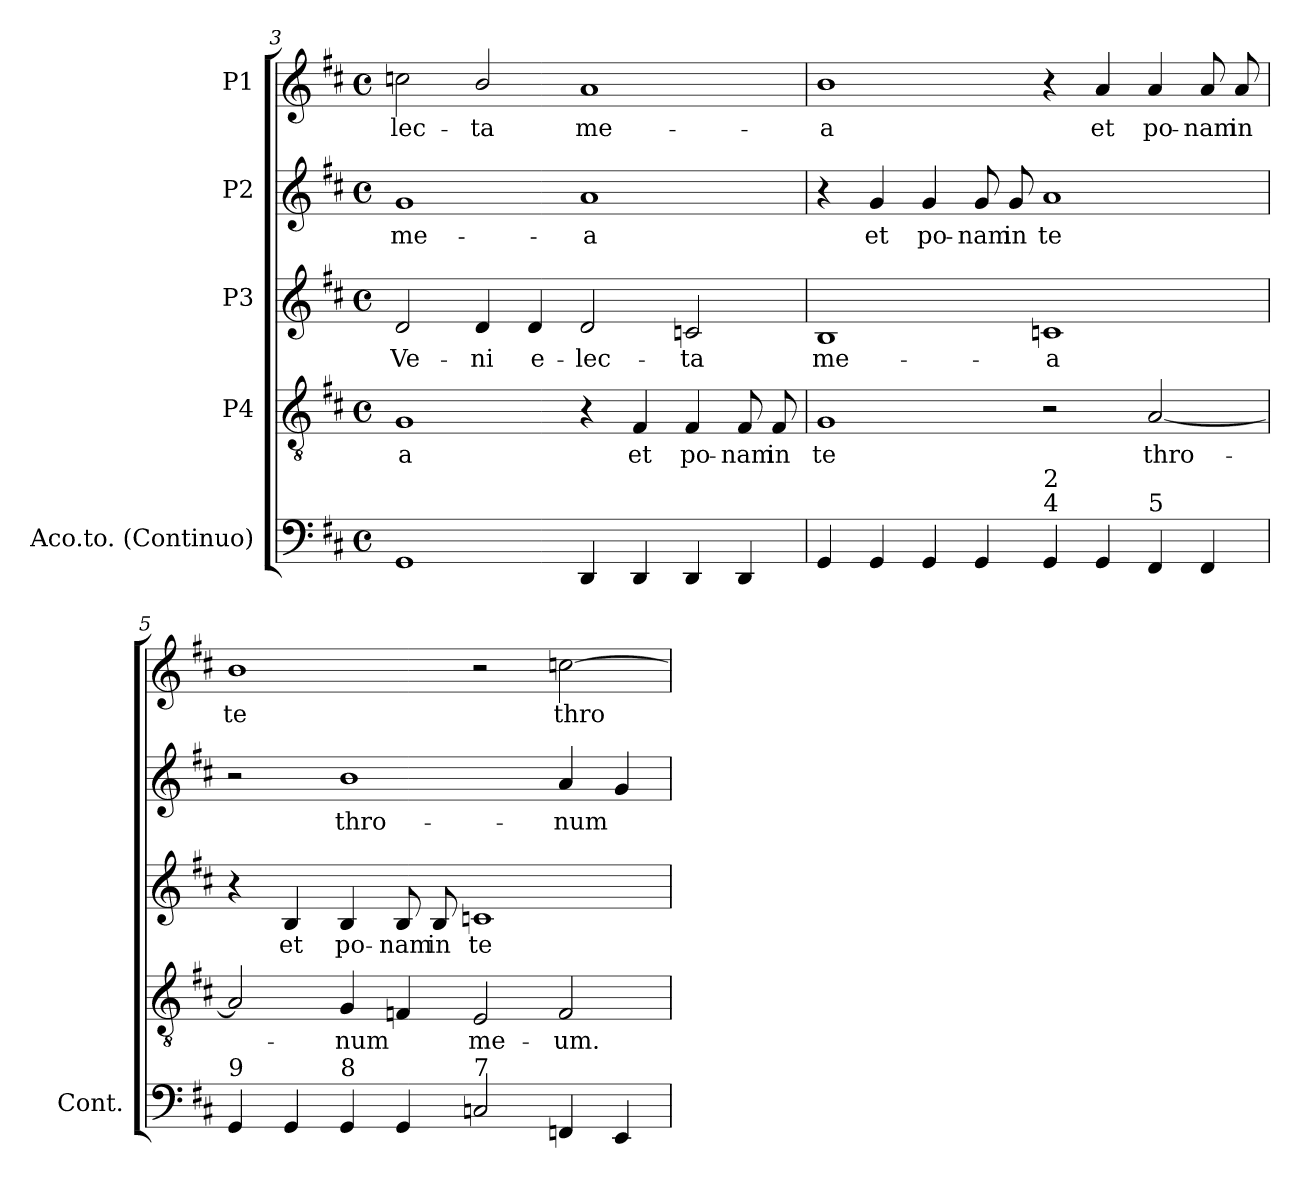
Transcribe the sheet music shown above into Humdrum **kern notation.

**kern	**kern	**text	**kern	**text	**kern	**text	**kern	**text
*part5	*part4	*part4	*part3	*part3	*part2	*part2	*part1	*part1
*staff5	*staff4	*staff4	*staff3	*staff3	*staff2	*staff2	*staff1	*staff1
*I"Aco.to. (Continuo)	*I"P4	*	*I"P3	*	*I"P2	*	*I"P1	*
*I'Cont.	*	*	*	*	*	*	*	*
!!LO:LB:g=z
*clefF4	*clefGv2	*	*clefG2	*	*clefG2	*	*clefG2	*
*	*ITrd7c12	*	*	*	*	*	*	*
*k[f#c#]	*k[f#c#]	*	*k[f#c#]	*	*k[f#c#]	*	*k[f#c#]	*
*D:	*D:	*	*D:	*	*D:	*	*D:	*
*M4/4	*M4/4	*	*M4/4	*	*M4/4	*	*M4/4	*
*met(c)	*met(c)	*	*met(c)	*	*met(c)	*	*met(c)	*
=3	=3	=3	=3	=3	=3	=3	=3	=3
!	!	!LO:LY:b:color=#000000	!	!	!	!	!	!
!	!	!	!	!LO:LY:b:color=#000000	!	!	!	!
!	!	!	!	!	!	!LO:LY:b:color=#000000	!	!
!	!	!	!	!	!	!	!	!LO:LY:b:color=#000000
1GGi	1GGi	-a	2di/	Ve-	1gi	me-	2ccni\	-lec-
!	!	!	!	!LO:LY:b:color=#000000	!	!	!	!
!	!	!	!	!	!	!	!	!LO:LY:b:color=#000000
.	.	.	4di/	-ni	.	.	2bi/	-ta
!	!	!	!	!LO:LY:b:color=#000000	!	!	!	!
.	.	.	4di/	e-	.	.	.	.
!	!	!	!	!LO:LY:b:color=#000000	!	!	!	!
!	!	!	!	!	!	!LO:LY:b:color=#000000	!	!
!	!	!	!	!	!	!	!	!LO:LY:b:color=#000000
4DDi/	4r	.	2di/	-lec-	1ai	-a	1ai	me-
!	!	!LO:LY:b:color=#000000	!	!	!	!	!	!
4DDi/	4FF#i/	et	.	.	.	.	.	.
!	!	!LO:LY:b:color=#000000	!	!	!	!	!	!
!	!	!	!	!LO:LY:b:color=#000000	!	!	!	!
4DDi/	4FF#i/	po-	2cni/	-ta	.	.	.	.
!	!	!LO:LY:b:color=#000000	!	!	!	!	!	!
4DDi/	8FF#i/	-nam	.	.	.	.	.	.
!	!	!LO:LY:b:color=#000000	!	!	!	!	!	!
.	8FF#i/	in	.	.	.	.	.	.
=4	=4	=4	=4	=4	=4	=4	=4	=4
!	!	!LO:LY:b:color=#000000	!	!	!	!	!	!
!	!	!	!	!LO:LY:b:color=#000000	!	!	!	!
!	!	!	!	!	!	!	!	!LO:LY:b:color=#000000
4GGi/	1GGi	te	1Bi	me-	4r	.	1bi	-a
!	!	!	!	!	!	!LO:LY:b:color=#000000	!	!
4GGi/	.	.	.	.	4gi/	et	.	.
!	!	!	!	!	!	!LO:LY:b:color=#000000	!	!
4GGi/	.	.	.	.	4gi/	po-	.	.
!	!	!	!	!	!	!LO:LY:b:color=#000000	!	!
4GGi/	.	.	.	.	8gi/	-nam	.	.
!	!	!	!	!	!	!LO:LY:b:color=#000000	!	!
.	.	.	.	.	8gi/	in	.	.
!	!	!	!	!LO:LY:b:color=#000000	!	!	!	!
!LO:TX:a:t=4	!	!	!	!	!	!	!	!
!LO:TX:t=2	!	!	!	!	!	!	!	!
!	!	!	!	!	!	!LO:LY:b:color=#000000	!	!
4GGi/	2r	.	1cni	-a	1ai	te	4r	.
!	!	!	!	!	!	!	!	!LO:LY:b:color=#000000
4GGi/	.	.	.	.	.	.	4ai/	et
!	!	!LO:LY:b:color=#000000	!	!	!	!	!	!
!LO:TX:t=5	!	!	!	!	!	!	!	!
!	!	!	!	!	!	!	!	!LO:LY:b:color=#000000
4FF#i/	[2AAi/	thro-	.	.	.	.	4ai/	po-
!	!	!	!	!	!	!	!	!LO:LY:b:color=#000000
4FF#i/	.	.	.	.	.	.	8ai/	-nam
!	!	!	!	!	!	!	!	!LO:LY:b:color=#000000
.	.	.	.	.	.	.	8ai/	in
!!LO:LB:g=z
=5	=5	=5	=5	=5	=5	=5	=5	=5
!LO:TX:a:t=9	!	!	!	!	!	!	!	!
!	!	!	!	!	!	!	!	!LO:LY:b:color=#000000
4GGi/	2AAi/]	.	4r	.	2r	.	1bi	te
!	!	!	!	!LO:LY:b:color=#000000	!	!	!	!
4GGi/	.	.	4Bi/	et	.	.	.	.
!	!	!LO:LY:b:color=#000000	!	!	!	!	!	!
!	!	!	!	!LO:LY:b:color=#000000	!	!	!	!
!LO:TX:a:t=8	!	!	!	!	!	!	!	!
!	!	!	!	!	!	!LO:LY:b:color=#000000	!	!
4GGi/	4GGi/	-num	4Bi/	po-	1bi	thro-	.	.
!	!	!	!	!LO:LY:b:color=#000000	!	!	!	!
4GGi/	4FFni/	.	8Bi/	-nam	.	.	.	.
!	!	!	!	!LO:LY:b:color=#000000	!	!	!	!
.	.	.	8Bi/	in	.	.	.	.
!	!	!LO:LY:b:color=#000000	!	!	!	!	!	!
!LO:TX:a:t=7	!	!	!	!	!	!	!	!
!	!	!	!	!LO:LY:b:color=#000000	!	!	!	!
2Cni/	2EEi/	me-	1cni	te	.	.	2r	.
!	!	!LO:LY:b:color=#000000	!	!	!	!	!	!
!	!	!	!	!	!	!LO:LY:b:color=#000000	!	!
!	!	!	!	!	!	!	!	!LO:LY:b:color=#000000
4FFni/	2FFi/	-um.	.	.	4ai/	-num	[2ccni\	thro-
4EEi/	.	.	.	.	4gi/	.	.	.
=	=	=	=	=	=	=	=	=
*-	*-	*-	*-	*-	*-	*-	*-	*-
